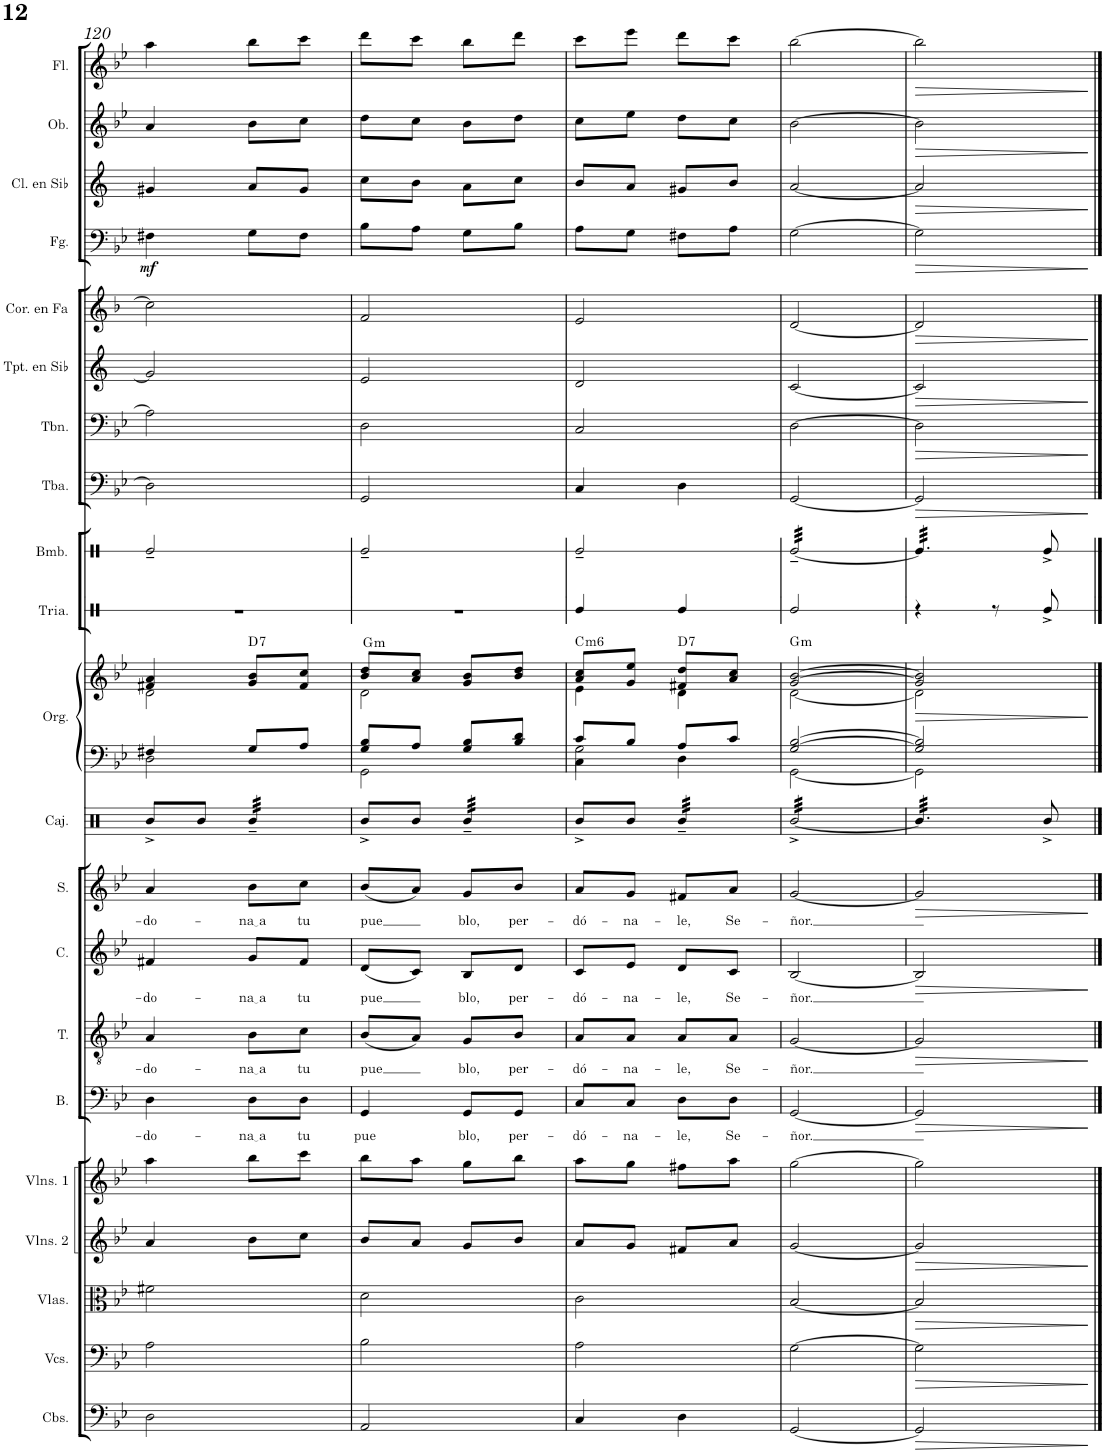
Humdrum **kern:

**kern	**dynam	**kern	**dynam	**kern	**dynam	**kern	**dynam	**kern	**kern	**text	**dynam	**kern	**text	**dynam	**kern	**text	**dynam	**kern	**text	**dynam	**kern	**kern	**kern	**dynam	**harte	**kern	**kern	**kern	**dynam	**kern	**dynam	**kern	**dynam	**kern	**dynam	**kern	**dynam	**kern	**dynam	**kern	**dynam	**kern	**dynam
*part21	*part21	*part20	*part20	*part19	*part19	*part18	*part18	*part17	*part16	*part16	*part16	*part15	*part15	*part15	*part14	*part14	*part14	*part13	*part13	*part13	*part12	*part11	*part11	*part11	*part11	*part10	*part9	*part8	*part8	*part7	*part7	*part6	*part6	*part5	*part5	*part4	*part4	*part3	*part3	*part2	*part2	*part1	*part1
*staff22	*staff22	*staff21	*staff21	*staff20	*staff20	*staff19	*staff19	*staff18	*staff17	*staff17	*staff17	*staff16	*staff16	*staff16	*staff15	*staff15	*staff15	*staff14	*staff14	*staff14	*staff13	*staff12	*staff11	*staff11/12	*	*staff10	*staff9	*staff8	*staff8	*staff7	*staff7	*staff6	*staff6	*staff5	*staff5	*staff4	*staff4	*staff3	*staff3	*staff2	*staff2	*staff1	*staff1
*I"Contrabajos	*	*I"Violonchelos	*	*I"Violas	*	*I"Violines 2	*	*I"Violines 1	*I"Bajo	*	*	*I"Tenor	*	*	*I"Contralto	*	*	*I"Soprano	*	*	*I"Caja clara	*I"Órgano	*	*	*	*I"Triángulo	*I"Bombo	*I"Tuba	*	*I"Trombón	*	*I"Trompeta en Sib	*	*I"Corno en Fa	*	*I"Fagot	*	*I"Clarinete en Sib	*	*I"Oboe	*	*I"Flauta	*
*I'Cbs.	*	*I'Vcs.	*	*I'Vlas.	*	*I'Vlns. 2	*	*I'Vlns. 1	*I'B.	*	*	*I'T.	*	*	*I'C.	*	*	*I'S.	*	*	*I'Caj.	*	*	*	*	*	*I'Bmb.	*I'Tba.	*	*I'Tbn.	*	*I'Tpt. en Sib	*	*I'Cor. en Fa	*	*I'Fg.	*	*I'Cl. en Sib	*	*I'Ob.	*	*I'Fl.	*
!!LO:PB:g=z
*clefF4	*	*clefF4	*	*clefC3	*	*clefG2	*	*clefG2	*clefF4	*	*	*clefGv2	*	*	*clefG2	*	*	*clefG2	*	*	*clefX	*clefF4	*clefG2	*	*	*clefX	*clefX	*clefF4	*	*clefF4	*	*clefG2	*	*clefG2	*	*clefF4	*	*clefG2	*	*clefG2	*	*clefG2	*
*Trd7c12	*	*	*	*	*	*	*	*	*	*	*	*	*	*	*	*	*	*	*	*	*	*	*	*	*	*	*	*	*	*	*	*Trd1c2	*	*Trd4c7	*	*	*	*Trd1c2	*	*	*	*	*
*k[b-e-]	*	*k[b-e-]	*	*k[b-e-]	*	*k[b-e-]	*	*k[b-e-]	*k[b-e-]	*	*	*k[b-e-]	*	*	*k[b-e-]	*	*	*k[b-e-]	*	*	*k[]	*k[b-e-]	*k[b-e-]	*	*	*k[]	*k[]	*k[b-e-]	*	*k[b-e-]	*	*k[]	*	*k[b-]	*	*k[b-e-]	*	*k[]	*	*k[b-e-]	*	*k[b-e-]	*
*M2/4	*	*M2/4	*	*M2/4	*	*M2/4	*	*M2/4	*M2/4	*	*	*M2/4	*	*	*M2/4	*	*	*M2/4	*	*	*M2/4	*M2/4	*M2/4	*	*	*M2/4	*M2/4	*M2/4	*	*M2/4	*	*M2/4	*	*M2/4	*	*M2/4	*	*M2/4	*	*M2/4	*	*M2/4	*
=120	=120	=120	=120	=120	=120	=120	=120	=120	=120	=120	=120	=120	=120	=120	=120	=120	=120	=120	=120	=120	=120	=120	=120	=120	=120	=120	=120	=120	=120	=120	=120	=120	=120	=120	=120	=120	=120	=120	=120	=120	=120	=120	=120
!	!	!	!	!	!	!	!	!	!	!LO:LY:b	!	!	!LO:LY:b	!	!	!LO:LY:b	!	!	!LO:LY:b	!	!	!	!	!	!	!	!	!	!	!	!	!	!	!	!	!	!LO:DY:b	!	!	!	!	!	!
*	*	*	*	*	*	*	*	*	*	*	*	*	*	*	*	*	*	*	*	*	*	*^	*^	*	*	*	*	*	*	*	*	*	*	*	*	*	*	*	*	*	*	*	*
2D\	.	2A\	.	2f#X\	.	4a/	.	4aa\	4D\	-do-	.	4A/	-do-	.	4f#X/	-do-	.	4a/	-do-	.	8R^/L	4F#X/	2D\	4f#X/ 4a/	2d\	.	.	2r	2Re~/	2D\]	.	2A\]	.	2g#/]	.	2cc#\]	.	4F#X\	mf	4g#X/	.	4a/	.	4aa\	.
.	.	.	.	.	.	.	.	.	.	.	.	.	.	.	.	.	.	.	.	.	8R/J	.	.	.	.	.	.	.	.	.	.	.	.	.	.	.	.	.	.	.	.	.	.	.	.
!	!	!	!	!	!	!	!	!	!	!LO:LY:b	!	!	!LO:LY:b	!	!	!LO:LY:b	!	!	!LO:LY:b	!	!	!	!	!	!	!	!LO:H:kt=7	!	!	!	!	!	!	!	!	!	!	!	!	!	!	!	!	!	!
*	*	*	*	*	*	*	*	*	*	*	*	*	*	*	*	*	*	*	*	*	*tremolo	*	*	*	*	*	*	*	*	*	*	*	*	*	*	*	*	*	*	*	*	*	*	*	*
.	.	.	.	.	.	8b-\L	.	8bb-\L	8D\L	na a	.	8B-\L	na a	.	8g/L	na a	.	8b-\L	na a	.	32R~/LLL	8G/L	.	8g/ 8b-/L	.	.	D:7	.	.	.	.	.	.	.	.	.	.	8G\L	.	8a/L	.	8b-\L	.	8bb-\L	.
.	.	.	.	.	.	.	.	.	.	.	.	.	.	.	.	.	.	.	.	.	32R~/	.	.	.	.	.	.	.	.	.	.	.	.	.	.	.	.	.	.	.	.	.	.	.	.
.	.	.	.	.	.	.	.	.	.	.	.	.	.	.	.	.	.	.	.	.	32R~/	.	.	.	.	.	.	.	.	.	.	.	.	.	.	.	.	.	.	.	.	.	.	.	.
.	.	.	.	.	.	.	.	.	.	.	.	.	.	.	.	.	.	.	.	.	32R~/	.	.	.	.	.	.	.	.	.	.	.	.	.	.	.	.	.	.	.	.	.	.	.	.
!	!	!	!	!	!	!	!	!	!	!LO:LY:b	!	!	!LO:LY:b	!	!	!LO:LY:b	!	!	!LO:LY:b	!	!	!	!	!	!	!	!	!	!	!	!	!	!	!	!	!	!	!	!	!	!	!	!	!	!
.	.	.	.	.	.	8cc\J	.	8ccc\J	8D\J	tu	.	8c\J	tu	.	8f#/J	tu	.	8cc\J	tu	.	32R~/	8A/J	.	8f#/ 8cc/J	.	.	.	.	.	.	.	.	.	.	.	.	.	8F#\J	.	8g#/J	.	8cc\J	.	8ccc\J	.
.	.	.	.	.	.	.	.	.	.	.	.	.	.	.	.	.	.	.	.	.	32R~/	.	.	.	.	.	.	.	.	.	.	.	.	.	.	.	.	.	.	.	.	.	.	.	.
.	.	.	.	.	.	.	.	.	.	.	.	.	.	.	.	.	.	.	.	.	32R~/	.	.	.	.	.	.	.	.	.	.	.	.	.	.	.	.	.	.	.	.	.	.	.	.
.	.	.	.	.	.	.	.	.	.	.	.	.	.	.	.	.	.	.	.	.	32R~/JJJ	.	.	.	.	.	.	.	.	.	.	.	.	.	.	.	.	.	.	.	.	.	.	.	.
=121	=121	=121	=121	=121	=121	=121	=121	=121	=121	=121	=121	=121	=121	=121	=121	=121	=121	=121	=121	=121	=121	=121	=121	=121	=121	=121	=121	=121	=121	=121	=121	=121	=121	=121	=121	=121	=121	=121	=121	=121	=121	=121	=121	=121	=121
!	!	!	!	!	!	!	!	!	!	!LO:LY:b	!	!	!LO:LY:b	!	!	!LO:LY:b	!	!	!LO:LY:b	!	!	!	!	!	!	!	!LO:H:kt=m	!	!	!	!	!	!	!	!	!	!	!	!	!	!	!	!	!	!
2AA/	.	2B-\	.	2d\	.	8b-/L	.	8bb-\L	4GG/	pue	.	(8B-/L	pue	.	(8d/L	pue	.	(8b-/L	pue	.	8R^/L	8G/ 8B-/L	2GG\	8b-/ 8dd/L	2d\	.	G:min	2r	2Re~/	2GG/	.	2D\	.	2e/	.	2f/	.	8B-\L	.	8cc\L	.	8dd\L	.	8ddd\L	.
.	.	.	.	.	.	8a/J	.	8aa\J	.	.	.	8A/J)	.	.	8c/J)	.	.	8a/J)	.	.	8R/J	8A/J	.	8a/ 8cc/J	.	.	.	.	.	.	.	.	.	.	.	.	.	8A\J	.	8b\J	.	8cc\J	.	8ccc\J	.
!	!	!	!	!	!	!	!	!	!	!LO:LY:b	!	!	!LO:LY:b	!	!	!LO:LY:b	!	!	!LO:LY:b	!	!	!	!	!	!	!	!	!	!	!	!	!	!	!	!	!	!	!	!	!	!	!	!	!	!
.	.	.	.	.	.	8g/L	.	8gg\L	8GG/L	blo,	.	8G/L	blo,	.	8B-/L	blo,	.	8g/L	blo,	.	32R~/LLL	8G/ 8B-/L	.	8g/ 8b-/L	.	.	.	.	.	.	.	.	.	.	.	.	.	8G\L	.	8a\L	.	8b-\L	.	8bb-\L	.
.	.	.	.	.	.	.	.	.	.	.	.	.	.	.	.	.	.	.	.	.	32R~/	.	.	.	.	.	.	.	.	.	.	.	.	.	.	.	.	.	.	.	.	.	.	.	.
.	.	.	.	.	.	.	.	.	.	.	.	.	.	.	.	.	.	.	.	.	32R~/	.	.	.	.	.	.	.	.	.	.	.	.	.	.	.	.	.	.	.	.	.	.	.	.
.	.	.	.	.	.	.	.	.	.	.	.	.	.	.	.	.	.	.	.	.	32R~/	.	.	.	.	.	.	.	.	.	.	.	.	.	.	.	.	.	.	.	.	.	.	.	.
!	!	!	!	!	!	!	!	!	!	!LO:LY:b	!	!	!LO:LY:b	!	!	!LO:LY:b	!	!	!LO:LY:b	!	!	!	!	!	!	!	!	!	!	!	!	!	!	!	!	!	!	!	!	!	!	!	!	!	!
.	.	.	.	.	.	8b-/J	.	8bb-\J	8GG/J	per-	.	8B-/J	per-	.	8d/J	per-	.	8b-/J	per-	.	32R~/	8B-/ 8d/J	.	8b-/ 8dd/J	.	.	.	.	.	.	.	.	.	.	.	.	.	8B-\J	.	8cc\J	.	8dd\J	.	8ddd\J	.
.	.	.	.	.	.	.	.	.	.	.	.	.	.	.	.	.	.	.	.	.	32R~/	.	.	.	.	.	.	.	.	.	.	.	.	.	.	.	.	.	.	.	.	.	.	.	.
.	.	.	.	.	.	.	.	.	.	.	.	.	.	.	.	.	.	.	.	.	32R~/	.	.	.	.	.	.	.	.	.	.	.	.	.	.	.	.	.	.	.	.	.	.	.	.
.	.	.	.	.	.	.	.	.	.	.	.	.	.	.	.	.	.	.	.	.	32R~/JJJ	.	.	.	.	.	.	.	.	.	.	.	.	.	.	.	.	.	.	.	.	.	.	.	.
*	*	*	*	*	*	*	*	*	*	*	*	*	*	*	*	*	*	*	*	*	*	*v	*v	*	*	*	*	*	*	*	*	*	*	*	*	*	*	*	*	*	*	*	*	*	*
=122	=122	=122	=122	=122	=122	=122	=122	=122	=122	=122	=122	=122	=122	=122	=122	=122	=122	=122	=122	=122	=122	=122	=122	=122	=122	=122	=122	=122	=122	=122	=122	=122	=122	=122	=122	=122	=122	=122	=122	=122	=122	=122	=122	=122
!	!	!	!	!	!	!	!	!	!	!LO:LY:b	!	!	!LO:LY:b	!	!	!LO:LY:b	!	!	!LO:LY:b	!	!	!	!	!	!	!LO:H:kt=m6	!	!	!	!	!	!	!	!	!	!	!	!	!	!	!	!	!	!
*	*	*	*	*	*	*	*	*	*	*	*	*	*	*	*	*	*	*	*	*	*	*^	*	*	*	*	*	*	*	*	*	*	*	*	*	*	*	*	*	*	*	*	*	*
*	*	*	*	*	*	*	*	*	*	*	*	*	*	*	*	*	*	*	*	*	*	*	*^	*	*	*	*	*	*	*	*	*	*	*	*	*	*	*	*	*	*	*	*	*	*
4C/	.	2A\	.	2c\	.	8a/L	.	8aa\L	8C/L	-dó-	.	8A/L	-dó-	.	8c/L	-dó-	.	8a/L	-dó-	.	8R^/L	8c/L	4C\	2G\	8a/ 8cc/L	4e-\	.	C:min6	4Re/	2Re~/	4C/	.	2C/	.	2d/	.	2e/	.	8A\L	.	8b/L	.	8cc\L	.	8ccc\L	.
!	!	!	!	!	!	!	!	!	!	!LO:LY:b	!	!	!LO:LY:b	!	!	!LO:LY:b	!	!	!LO:LY:b	!	!	!	!	!	!	!	!	!	!	!	!	!	!	!	!	!	!	!	!	!	!	!	!	!	!	!
.	.	.	.	.	.	8g/J	.	8gg\J	8C/J	-na-	.	8A/J	-na-	.	8e-/J	-na-	.	8g/J	-na-	.	8R/J	8B-/J	.	.	8g/ 8ee-/J	.	.	.	.	.	.	.	.	.	.	.	.	.	8G\J	.	8a/J	.	8ee-\J	.	8eee-\J	.
!	!	!	!	!	!	!	!	!	!	!LO:LY:b	!	!	!LO:LY:b	!	!	!LO:LY:b	!	!	!LO:LY:b	!	!	!	!	!	!	!	!	!LO:H:kt=7	!	!	!	!	!	!	!	!	!	!	!	!	!	!	!	!	!	!
4D\	.	.	.	.	.	8f#X/L	.	8ff#X\L	8D\L	-le,	.	8A/L	-le,	.	8d/L	-le,	.	8f#X/L	-le,	.	32R~/LLL	8A/L	4D\	.	8f#X/ 8dd/L	4d\	.	D:7	4Re/	.	4D\	.	.	.	.	.	.	.	8F#X\L	.	8g#X/L	.	8dd\L	.	8ddd\L	.
.	.	.	.	.	.	.	.	.	.	.	.	.	.	.	.	.	.	.	.	.	32R~/	.	.	.	.	.	.	.	.	.	.	.	.	.	.	.	.	.	.	.	.	.	.	.	.	.
.	.	.	.	.	.	.	.	.	.	.	.	.	.	.	.	.	.	.	.	.	32R~/	.	.	.	.	.	.	.	.	.	.	.	.	.	.	.	.	.	.	.	.	.	.	.	.	.
.	.	.	.	.	.	.	.	.	.	.	.	.	.	.	.	.	.	.	.	.	32R~/	.	.	.	.	.	.	.	.	.	.	.	.	.	.	.	.	.	.	.	.	.	.	.	.	.
!	!	!	!	!	!	!	!	!	!	!LO:LY:b	!	!	!LO:LY:b	!	!	!LO:LY:b	!	!	!LO:LY:b	!	!	!	!	!	!	!	!	!	!	!	!	!	!	!	!	!	!	!	!	!	!	!	!	!	!	!
.	.	.	.	.	.	8a/J	.	8aa\J	8D\J	Se-	.	8A/J	Se-	.	8c/J	Se-	.	8a/J	Se-	.	32R~/	8c/J	.	.	8a/ 8cc/J	.	.	.	.	.	.	.	.	.	.	.	.	.	8A\J	.	8b/J	.	8cc\J	.	8ccc\J	.
.	.	.	.	.	.	.	.	.	.	.	.	.	.	.	.	.	.	.	.	.	32R~/	.	.	.	.	.	.	.	.	.	.	.	.	.	.	.	.	.	.	.	.	.	.	.	.	.
.	.	.	.	.	.	.	.	.	.	.	.	.	.	.	.	.	.	.	.	.	32R~/	.	.	.	.	.	.	.	.	.	.	.	.	.	.	.	.	.	.	.	.	.	.	.	.	.
.	.	.	.	.	.	.	.	.	.	.	.	.	.	.	.	.	.	.	.	.	32R~/JJJ	.	.	.	.	.	.	.	.	.	.	.	.	.	.	.	.	.	.	.	.	.	.	.	.	.
*	*	*	*	*	*	*	*	*	*	*	*	*	*	*	*	*	*	*	*	*	*	*v	*v	*v	*	*	*	*	*	*	*	*	*	*	*	*	*	*	*	*	*	*	*	*	*	*
=123	=123	=123	=123	=123	=123	=123	=123	=123	=123	=123	=123	=123	=123	=123	=123	=123	=123	=123	=123	=123	=123	=123	=123	=123	=123	=123	=123	=123	=123	=123	=123	=123	=123	=123	=123	=123	=123	=123	=123	=123	=123	=123	=123	=123
!	!	!	!	!	!	!	!	!	!	!LO:LY:b	!	!	!LO:LY:b	!	!	!LO:LY:b	!	!	!LO:LY:b	!	!	!	!	!	!	!LO:H:kt=m	!	!	!	!	!	!	!	!	!	!	!	!	!	!	!	!	!	!
*	*	*	*	*	*	*	*	*	*	*	*	*	*	*	*	*	*	*	*	*	*	*^	*	*	*	*	*	*	*	*	*	*	*	*	*	*	*	*	*	*	*	*	*	*
*	*	*	*	*	*	*	*	*	*	*	*	*	*	*	*	*	*	*	*	*	*	*	*	*	*	*	*	*	*tremolo	*	*	*	*	*	*	*	*	*	*	*	*	*	*	*	*
[2GG/	.	[2G\	.	[2B-/	.	[2g/	.	[2gg\	[2GG/	-ñor.	.	[2G/	-ñor.	.	[2B-/	-ñor.	.	[2g/	-ñor.	.	[32R^/LLL	[2G/ [2B-/	[2GG\	[2g/ [2b-/	[2d\	.	G:min	2Re/	[32Re~/LLL	[2GG/	.	[2D\	.	[2c/	.	[2d/	.	[2G\	.	[2a/	.	[2b-\	.	[2bb-\	.
.	.	.	.	.	.	.	.	.	.	.	.	.	.	.	.	.	.	.	.	.	32R^/	.	.	.	.	.	.	.	32Re~/	.	.	.	.	.	.	.	.	.	.	.	.	.	.	.	.
.	.	.	.	.	.	.	.	.	.	.	.	.	.	.	.	.	.	.	.	.	32R^/	.	.	.	.	.	.	.	32Re~/	.	.	.	.	.	.	.	.	.	.	.	.	.	.	.	.
.	.	.	.	.	.	.	.	.	.	.	.	.	.	.	.	.	.	.	.	.	32R^/	.	.	.	.	.	.	.	32Re~/	.	.	.	.	.	.	.	.	.	.	.	.	.	.	.	.
.	.	.	.	.	.	.	.	.	.	.	.	.	.	.	.	.	.	.	.	.	32R^/	.	.	.	.	.	.	.	32Re~/	.	.	.	.	.	.	.	.	.	.	.	.	.	.	.	.
.	.	.	.	.	.	.	.	.	.	.	.	.	.	.	.	.	.	.	.	.	32R^/	.	.	.	.	.	.	.	32Re~/	.	.	.	.	.	.	.	.	.	.	.	.	.	.	.	.
.	.	.	.	.	.	.	.	.	.	.	.	.	.	.	.	.	.	.	.	.	32R^/	.	.	.	.	.	.	.	32Re~/	.	.	.	.	.	.	.	.	.	.	.	.	.	.	.	.
.	.	.	.	.	.	.	.	.	.	.	.	.	.	.	.	.	.	.	.	.	32R^/	.	.	.	.	.	.	.	32Re~/	.	.	.	.	.	.	.	.	.	.	.	.	.	.	.	.
.	.	.	.	.	.	.	.	.	.	.	.	.	.	.	.	.	.	.	.	.	32R^/	.	.	.	.	.	.	.	32Re~/	.	.	.	.	.	.	.	.	.	.	.	.	.	.	.	.
.	.	.	.	.	.	.	.	.	.	.	.	.	.	.	.	.	.	.	.	.	32R^/	.	.	.	.	.	.	.	32Re~/	.	.	.	.	.	.	.	.	.	.	.	.	.	.	.	.
.	.	.	.	.	.	.	.	.	.	.	.	.	.	.	.	.	.	.	.	.	32R^/	.	.	.	.	.	.	.	32Re~/	.	.	.	.	.	.	.	.	.	.	.	.	.	.	.	.
.	.	.	.	.	.	.	.	.	.	.	.	.	.	.	.	.	.	.	.	.	32R^/	.	.	.	.	.	.	.	32Re~/	.	.	.	.	.	.	.	.	.	.	.	.	.	.	.	.
.	.	.	.	.	.	.	.	.	.	.	.	.	.	.	.	.	.	.	.	.	32R^/	.	.	.	.	.	.	.	32Re~/	.	.	.	.	.	.	.	.	.	.	.	.	.	.	.	.
.	.	.	.	.	.	.	.	.	.	.	.	.	.	.	.	.	.	.	.	.	32R^/	.	.	.	.	.	.	.	32Re~/	.	.	.	.	.	.	.	.	.	.	.	.	.	.	.	.
.	.	.	.	.	.	.	.	.	.	.	.	.	.	.	.	.	.	.	.	.	32R^/	.	.	.	.	.	.	.	32Re~/	.	.	.	.	.	.	.	.	.	.	.	.	.	.	.	.
.	.	.	.	.	.	.	.	.	.	.	.	.	.	.	.	.	.	.	.	.	32R^/JJJ	.	.	.	.	.	.	.	32Re~/JJJ	.	.	.	.	.	.	.	.	.	.	.	.	.	.	.	.
=124	=124	=124	=124	=124	=124	=124	=124	=124	=124	=124	=124	=124	=124	=124	=124	=124	=124	=124	=124	=124	=124	=124	=124	=124	=124	=124	=124	=124	=124	=124	=124	=124	=124	=124	=124	=124	=124	=124	=124	=124	=124	=124	=124	=124	=124
!	!LO:HP:b	!	!LO:HP:b	!	!LO:HP:b	!	!LO:HP:b	!	!	!	!LO:HP:b	!	!	!LO:HP:b	!	!	!LO:HP:b	!	!	!LO:HP:b	!	!	!	!	!	!LO:HP:b	!	!	!	!	!LO:HP:b	!	!LO:HP:b	!	!LO:HP:b	!	!LO:HP:b	!	!LO:HP:b	!	!LO:HP:b	!	!LO:HP:b	!	!LO:HP:b
2GG/]	>	2G\]	>	2B-/]	>	2g/]	>	2gg\]	2GG/]	.	>	2G/]	.	>	2B-/]	.	>	2g/]	.	>	32R/]LLL	2G/] 2B-/]	2GG\]	2g/] 2b-/]	2d\]	>	.	4r	32Re/]LLL	2GG/]	>	2D\]	>	2c/]	>	2d/]	>	2G\]	>	2a/]	>	2b-\]	>	2bb-\]	>
.	.	.	.	.	.	.	.	.	.	.	.	.	.	.	.	.	.	.	.	.	32R/	.	.	.	.	.	.	.	32Re/	.	.	.	.	.	.	.	.	.	.	.	.	.	.	.	.
.	.	.	.	.	.	.	.	.	.	.	.	.	.	.	.	.	.	.	.	.	32R/	.	.	.	.	.	.	.	32Re/	.	.	.	.	.	.	.	.	.	.	.	.	.	.	.	.
.	.	.	.	.	.	.	.	.	.	.	.	.	.	.	.	.	.	.	.	.	32R/	.	.	.	.	.	.	.	32Re/	.	.	.	.	.	.	.	.	.	.	.	.	.	.	.	.
.	.	.	.	.	.	.	.	.	.	.	.	.	.	.	.	.	.	.	.	.	32R/	.	.	.	.	.	.	.	32Re/	.	.	.	.	.	.	.	.	.	.	.	.	.	.	.	.
.	.	.	.	.	.	.	.	.	.	.	.	.	.	.	.	.	.	.	.	.	32R/	.	.	.	.	.	.	.	32Re/	.	.	.	.	.	.	.	.	.	.	.	.	.	.	.	.
.	.	.	.	.	.	.	.	.	.	.	.	.	.	.	.	.	.	.	.	.	32R/	.	.	.	.	.	.	.	32Re/	.	.	.	.	.	.	.	.	.	.	.	.	.	.	.	.
.	.	.	.	.	.	.	.	.	.	.	.	.	.	.	.	.	.	.	.	.	32R/	.	.	.	.	.	.	.	32Re/	.	.	.	.	.	.	.	.	.	.	.	.	.	.	.	.
.	.	.	.	.	.	.	.	.	.	.	.	.	.	.	.	.	.	.	.	.	32R/	.	.	.	.	.	.	8r	32Re/	.	.	.	.	.	.	.	.	.	.	.	.	.	.	.	.
.	.	.	.	.	.	.	.	.	.	.	.	.	.	.	.	.	.	.	.	.	32R/	.	.	.	.	.	.	.	32Re/	.	.	.	.	.	.	.	.	.	.	.	.	.	.	.	.
.	.	.	.	.	.	.	.	.	.	.	.	.	.	.	.	.	.	.	.	.	32R/	.	.	.	.	.	.	.	32Re/	.	.	.	.	.	.	.	.	.	.	.	.	.	.	.	.
.	.	.	.	.	.	.	.	.	.	.	.	.	.	.	.	.	.	.	.	.	32R/JJJ	.	.	.	.	.	.	.	32Re/JJJ	.	.	.	.	.	.	.	.	.	.	.	.	.	.	.	.
*	*	*	*	*	*	*	*	*	*	*	*	*	*	*	*	*	*	*	*	*	*	*	*	*	*	*	*	*	*Xtremolo	*	*	*	*	*	*	*	*	*	*	*	*	*	*	*	*
*	*	*	*	*	*	*	*	*	*	*	*	*	*	*	*	*	*	*	*	*	*Xtremolo	*	*	*	*	*	*	*	*	*	*	*	*	*	*	*	*	*	*	*	*	*	*	*	*
.	.	.	.	.	.	.	.	.	.	.	.	.	.	.	.	.	.	.	.	.	8R^/	.	.	.	.	.	.	8Re^/	8Re^/	.	.	.	.	.	.	.	.	.	.	.	.	.	.	.	.
*	*	*	*	*	*	*	*	*	*	*	*	*	*	*	*	*	*	*	*	*	*	*v	*v	*	*	*	*	*	*	*	*	*	*	*	*	*	*	*	*	*	*	*	*	*	*
*	*	*	*	*	*	*	*	*	*	*	*	*	*	*	*	*	*	*	*	*	*	*	*v	*v	*	*	*	*	*	*	*	*	*	*	*	*	*	*	*	*	*	*	*	*
.	]	.	]	.	]	.	]	.	.	.	]	.	.	]	.	.	]	.	.	]	.	.	.	]	.	.	.	.	]	.	]	.	]	.	]	.	]	.	]	.	]	.	]
==	==	==	==	==	==	==	==	==	==	==	==	==	==	==	==	==	==	==	==	==	==	==	==	==	==	==	==	==	==	==	==	==	==	==	==	==	==	==	==	==	==	==	==
*-	*-	*-	*-	*-	*-	*-	*-	*-	*-	*-	*-	*-	*-	*-	*-	*-	*-	*-	*-	*-	*-	*-	*-	*-	*-	*-	*-	*-	*-	*-	*-	*-	*-	*-	*-	*-	*-	*-	*-	*-	*-	*-	*-
